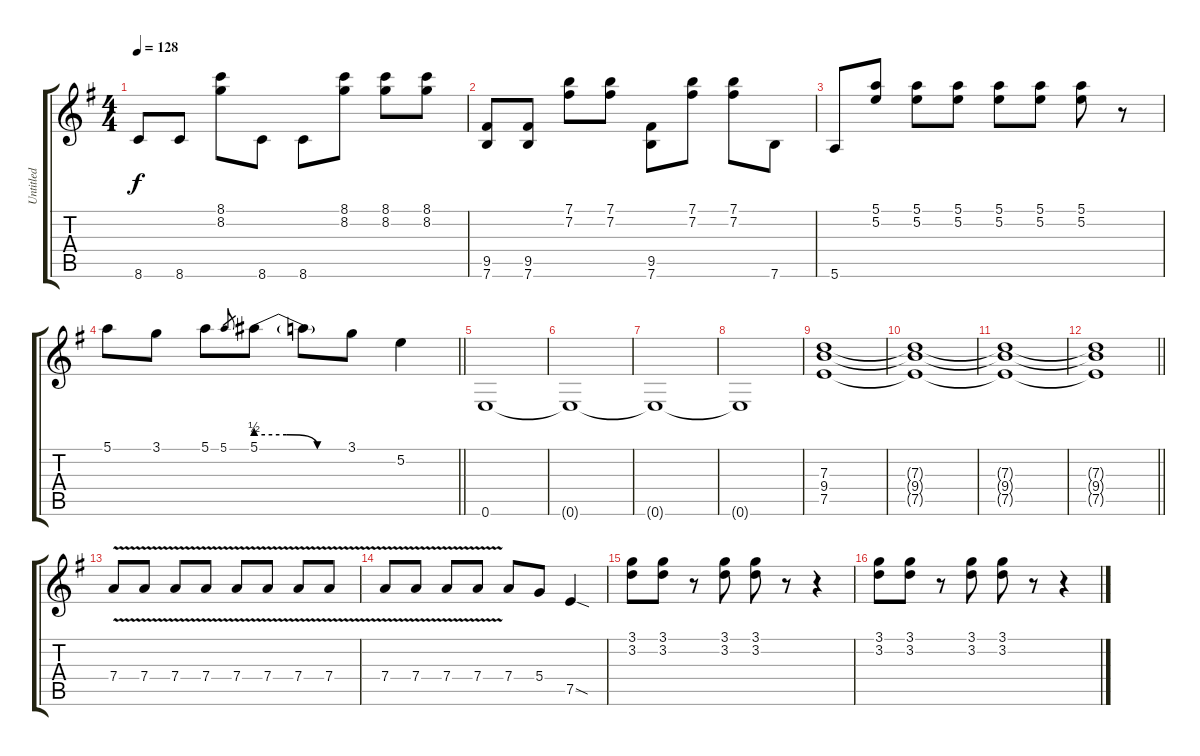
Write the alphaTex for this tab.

\track ("Untitled" "Untitled") {instrument distortionguitar}
\staff {score tabs}
\tuning (E4 B3 G3 D3 A2 E2) {hide}
\ts (4 4)
\tempo 128
\clef g2
\ks g
8.6.8{dy f} 8.6.8 (8.1 8.2).8 8.6.8 8.6.8 (8.1 8.2).8 (8.1 8.2).8 (8.1 8.2).8 |
(9.5 7.6).8 (9.5 7.6).8 (7.1 7.2).8 (7.1 7.2).8 (9.5 7.6).8 (7.1 7.2).8 (7.1 7.2).8 7.6.8 |
5.6.8 (5.1 5.2).8 (5.1 5.2).8 (5.1 5.2).8 (5.1 5.2).8 (5.1 5.2).8 (5.1 5.2).8 r.8 |
\barLineRight lightlight
5.1.8 3.1.8 5.1.8 5.1.8{gr} 5.1{be (custom 0 2 20 2 40 0 60 0)}.8 5.1{t}.8 3.1.8 5.2.4 |
0.6.1 |
0.6{t}.1 |
0.6{t}.1 |
0.6{t}.1 |
(7.3 9.4 7.5).1 |
(7.3{t} 9.4{t} 7.5{t}).1 |
(7.3{t} 9.4{t} 7.5{t}).1 |
\barLineRight lightlight
(7.3{t} 9.4{t} 7.5{t}).1 |
7.4{v}.8 7.4{v}.8 7.4{v}.8 7.4{v}.8 7.4{v}.8 7.4{v}.8 7.4{v}.8 7.4{v}.8 |
7.4{v}.8 7.4{v}.8 7.4{v}.8 7.4{v}.8 7.4.8 5.4.8 7.5{sod}.4 |
(3.1 3.2).8 (3.1 3.2).8 r.8 (3.1 3.2).8 (3.1 3.2).8 r.8 r.4 |
(3.1 3.2).8 (3.1 3.2).8 r.8 (3.1 3.2).8 (3.1 3.2).8 r.8 r.4
